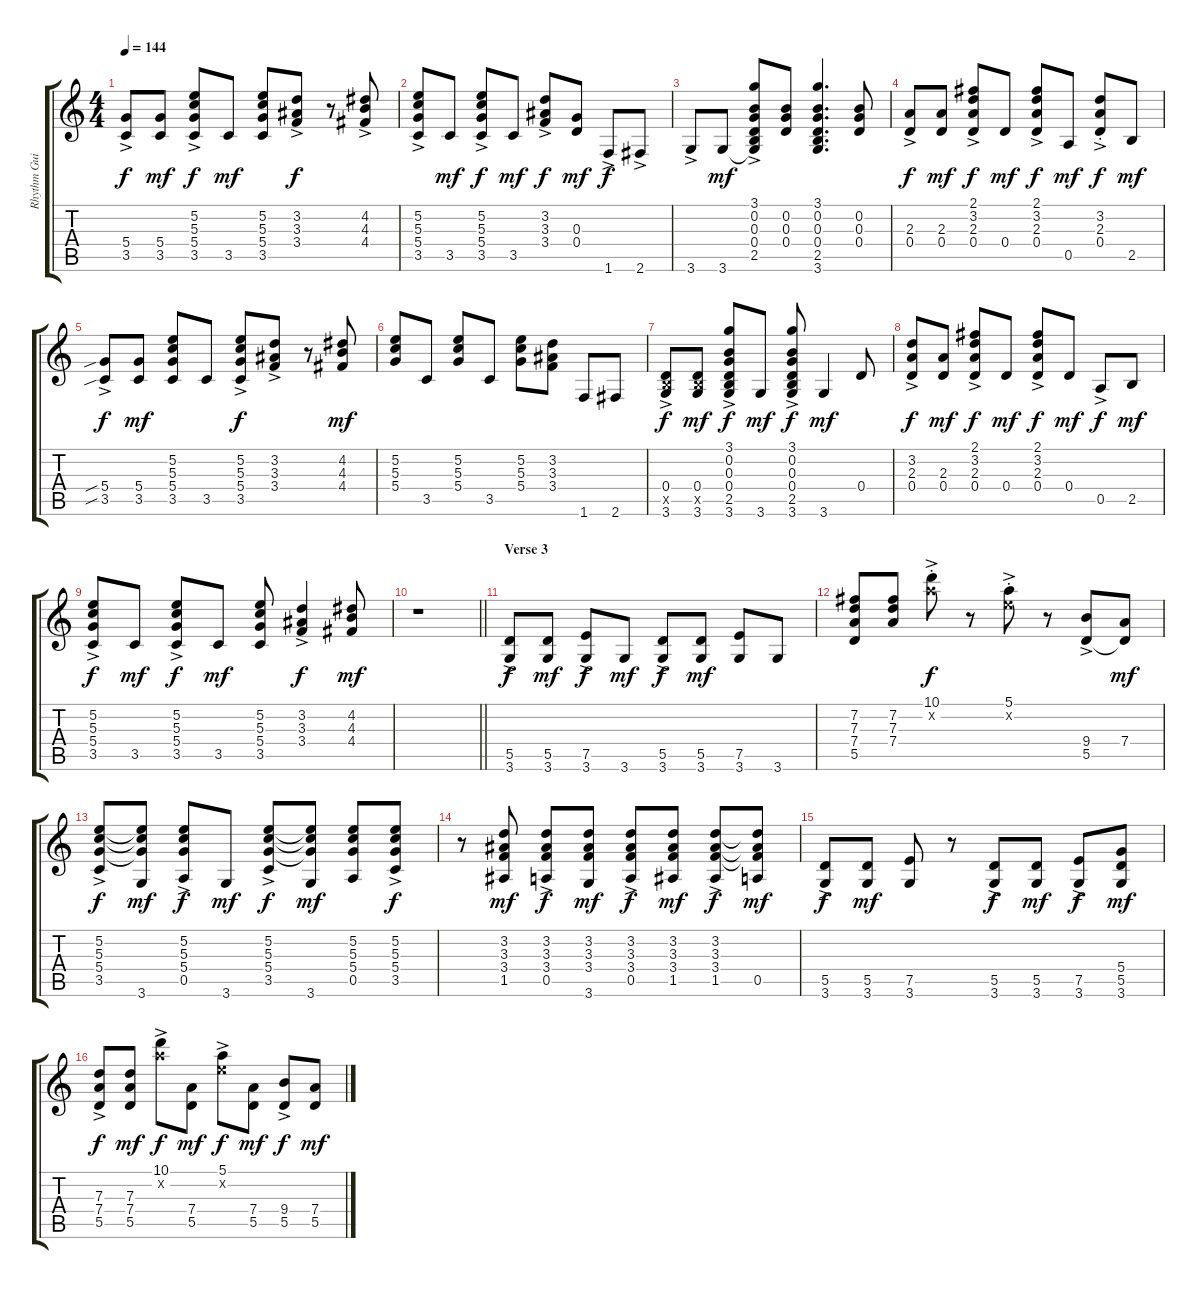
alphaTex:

\track ("Rhythm Guitar" "Rhythm Gui") {instrument distortionguitar}
\staff {score tabs}
\tuning (E4 B3 G3 D3 A2 E2) {hide}
\ts (4 4)
\tempo 144
\clef g2
\ks c
(5.4{ac} 3.5{ac}).8{dy f} (5.4 3.5).8{dy mf} (5.2{ac} 5.3{ac} 5.4{ac} 3.5{ac}).8{dy f} 3.5.8{dy mf} (5.2 5.3 5.4 3.5).8 (3.2{ac} 3.3{ac} 3.4{ac}).8{dy f} r.8 (4.2{ac} 4.3{ac} 4.4{ac}).8 |
(5.2{ac} 5.3{ac} 5.4{ac} 3.5{ac}).8 3.5.8{dy mf} (5.2{ac} 5.3{ac} 5.4{ac} 3.5{ac}).8{dy f} 3.5.8{dy mf} (3.2{ac} 3.3{ac} 3.4{ac}).8{dy f} (0.3 0.4).8{dy mf} 1.6{ac}.8{dy f} 2.6{ac}.8 |
3.6{ac}.8 3.6.8{dy mf} (3.1{ac} 0.2{ac} 0.3{ac} 0.4{ac} 2.5{ac} 3.6{t}).8 (0.2 0.3 0.4).8 (3.1 0.2 0.3 0.4 2.5 3.6).4{d} (0.2 0.3 0.4).8 |
(2.3{ac} 0.4{ac}).8{dy f} (2.3 0.4).8{dy mf} (2.1{ac} 3.2{ac} 2.3{ac} 0.4{ac}).8{dy f} 0.4.8{dy mf} (2.1{ac} 3.2{ac} 2.3{ac} 0.4{ac}).8{dy f} 0.5.8{dy mf} (3.2{ac st} 2.3{ac st} 0.4{ac st}).8{dy f} 2.5.8{dy mf} |
(5.4{sib ac} 3.5{sib ac}).8{dy f} (5.4 3.5).8{dy mf} (5.2 5.3 5.4 3.5).8 3.5.8 (5.2{ac} 5.3{ac} 5.4{ac} 3.5{ac}).8{dy f} (3.2{ac} 3.3{ac} 3.4{ac}).8 r.8 (4.2 4.3 4.4).8{dy mf} |
(5.2 5.3 5.4).8 3.5.8 (5.2 5.3 5.4).8 3.5.8 (5.2 5.3 5.4).8 (3.2 3.3 3.4).8 1.6.8 2.6.8 |
(0.4{ac} 2.5{ac x} 3.6{ac}).8{dy f} (0.4 2.5{x} 3.6).8{dy mf} (3.1{ac} 0.2{ac} 0.3{ac} 0.4{ac} 2.5{ac} 3.6{ac}).8{dy f} 3.6.8{dy mf} (3.1{ac} 0.2{ac} 0.3{ac} 0.4{ac} 2.5{ac} 3.6{ac}).8{dy f} 3.6.4{dy mf} 0.4.8 |
(3.2{ac} 2.3{ac} 0.4{ac}).8{dy f} (2.3 0.4).8{dy mf} (2.1{ac} 3.2{ac} 2.3{ac} 0.4{ac}).8{dy f} 0.4.8{dy mf} (2.1{ac} 3.2{ac} 2.3{ac} 0.4{ac}).8{dy f} 0.4.8{dy mf} 0.5{ac}.8{dy f} 2.5.8{dy mf} |
(5.2{ac} 5.3{ac} 5.4{ac} 3.5{ac}).8{dy f} 3.5.8{dy mf} (5.2{ac} 5.3{ac} 5.4{ac} 3.5{ac}).8{dy f} 3.5.8{dy mf} (5.2 5.3 5.4 3.5).8 (3.2{ac} 3.3{ac} 3.4{ac}).4{dy f} (4.2 4.3 4.4).8{dy mf} |
\barLineRight lightlight
r.1 |
\section ("" "Verse 3")
(5.5{ac} 3.6{ac}).8{dy f} (5.5 3.6).8{dy mf} (7.5{ac} 3.6{ac}).8{dy f} 3.6.8{dy mf} (5.5{ac} 3.6{ac}).8{dy f} (5.5 3.6).8{dy mf} (7.5 3.6).8 3.6.8 |
(7.2 7.3 7.4 5.5).8 (7.2 7.3 7.4).8 (10.1{ac st} 10.2{ac st x}).8{dy f} r.8 (5.1{ac st} 5.2{ac st x}).8 r.8 (9.4{ac} 5.5{ac}).8 (7.4 5.5{t}).8{dy mf} |
(5.2{ac} 5.3{ac} 5.4{ac} 3.5{ac}).8{dy f} (5.2{t} 5.3{t} 5.4{t} 3.6).8{dy mf} (5.2{ac} 5.3{ac} 5.4{ac} 0.5{ac}).8{dy f} 3.6.8{dy mf} (5.2{ac} 5.3{ac} 5.4{ac} 3.5{ac}).8{dy f} (5.2{t} 5.3{t} 5.4{t} 3.6).8{dy mf} (5.2 5.3 5.4 0.5).8 (5.2{ac} 5.3{ac} 5.4{ac} 3.5{ac}).8{dy f} |
r.8 (3.2 3.3 3.4 1.5).8{dy mf} (3.2{ac} 3.3{ac} 3.4{ac} 0.5{ac}).8{dy f} (3.2 3.3 3.4 3.6).8{dy mf} (3.2{ac} 3.3{ac} 3.4{ac} 0.5{ac}).8{dy f} (3.2 3.3 3.4 1.5).8{dy mf} (3.2{ac} 3.3{ac} 3.4{ac} 1.5{ac}).8{dy f} (3.2{t} 3.3{t} 3.4{t} 0.5).8{dy mf} |
(5.5{ac} 3.6{ac}).8{dy f} (5.5 3.6).8{dy mf} (7.5 3.6).8 r.8 (5.5{ac} 3.6{ac}).8{dy f} (5.5 3.6).8{dy mf} (7.5{ac} 3.6{ac}).8{dy f} (5.4 5.5 3.6).8{dy mf} |
(7.3{ac} 7.4{ac} 5.5{ac}).8{dy f} (7.3 7.4 5.5).8{dy mf} (10.1{ac} 10.2{ac x}).8{dy f} (7.4 5.5).8{dy mf} (5.1{ac} 5.2{ac x}).8{dy f} (7.4 5.5).8{dy mf} (9.4{ac} 5.5{ac}).8{dy f} (7.4 5.5).8{dy mf}
